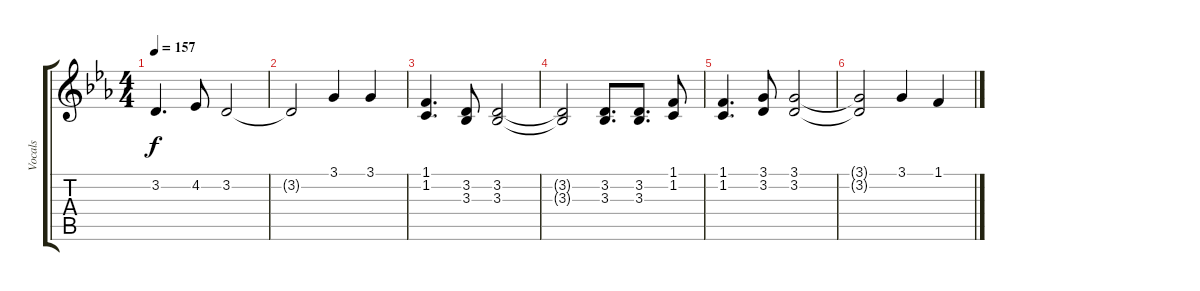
\track ("Vocals" "Vocals") {instrument oboe}
\staff {score tabs}
\tuning (E4 B3 G3 D3 A2 E2) {hide}
\ts (4 4)
\tempo 157
\clef g2
\ks eb
3.2.4{d dy f} 4.2.8 3.2.2 |
3.2{t}.2 3.1.4 3.1.4 |
(1.1 1.2).4{d} (3.2 3.3).8 (3.2 3.3).2 |
(3.2{t} 3.3{t}).2 (3.2 3.3).8{d} (3.2 3.3).8{d} (1.1 1.2).8 |
(1.1 1.2).4{d} (3.1 3.2).8 (3.1 3.2).2 |
(3.1{t} 3.2{t}).2 3.1.4 1.1.4
